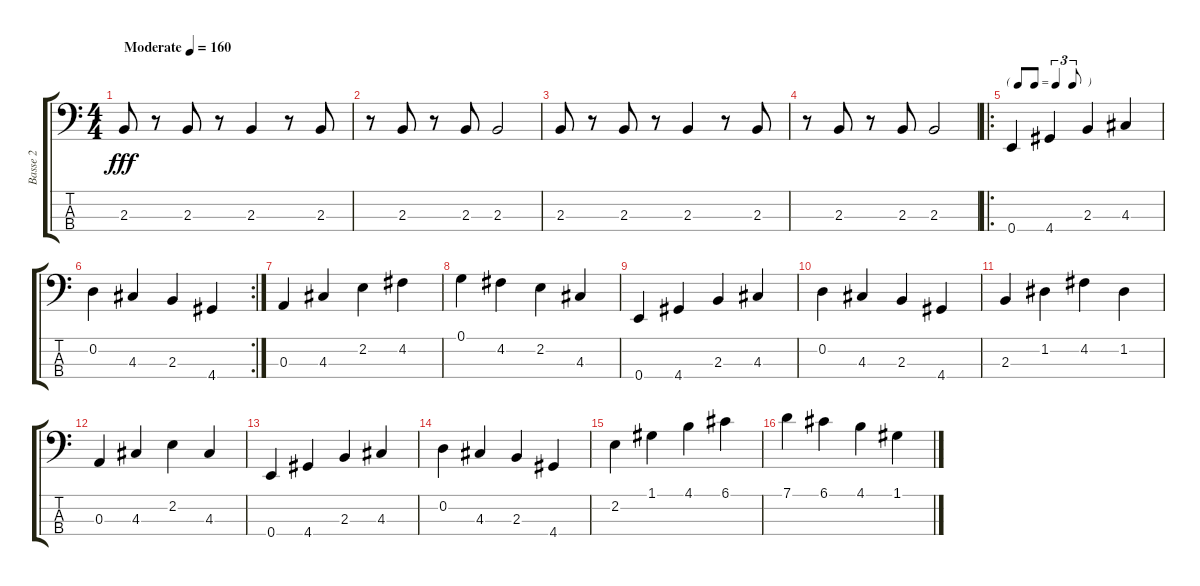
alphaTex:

\track ("Basse 2" "Basse 2") {instrument electricbasspick}
\staff {score tabs}
\tuning (G2 D2 A1 E1) {hide}
\ts (4 4)
\tempo (160 "Moderate")
\clef f4
\ks c
2.3.8{dy fff volume 16 instrument electricbasspick} r.8 2.3.8 r.8 2.3.4 r.8 2.3.8 |
r.8 2.3.8 r.8 2.3.8 2.3.2 |
2.3.8 r.8 2.3.8 r.8 2.3.4 r.8 2.3.8 |
r.8 2.3.8 r.8 2.3.8 2.3.2 |
\ro
\tf triplet8th
0.4.4 4.4.4 2.3.4 4.3.4 |
\rc 2
0.2.4 4.3.4 2.3.4 4.4.4 |
0.3.4 4.3.4 2.2.4 4.2.4 |
0.1.4 4.2.4 2.2.4 4.3.4 |
0.4.4 4.4.4 2.3.4 4.3.4 |
0.2.4 4.3.4 2.3.4 4.4.4 |
2.3.4 1.2.4 4.2.4 1.2.4 |
0.3.4 4.3.4 2.2.4 4.3.4 |
0.4.4 4.4.4 2.3.4 4.3.4 |
0.2.4 4.3.4 2.3.4 4.4.4 |
2.2.4 1.1.4 4.1.4 6.1.4 |
7.1.4 6.1.4 4.1.4 1.1.4
